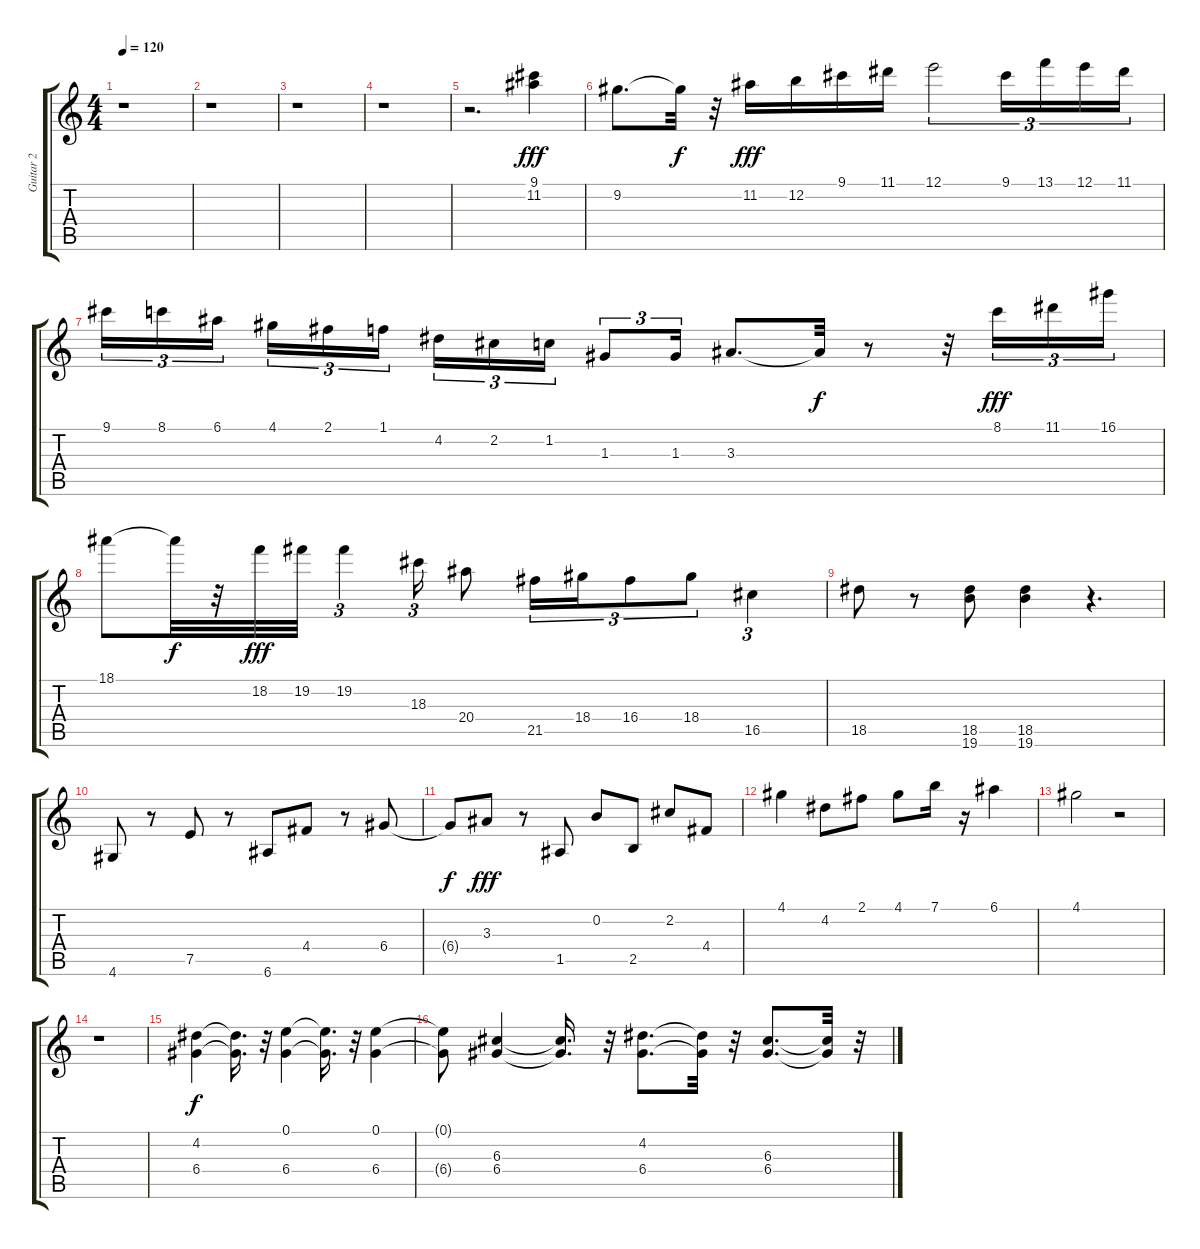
\track ("Guitar 2" "Guitar 2") {instrument distortionguitar}
\staff {score tabs}
\tuning (E4 B3 G3 D3 A2 E2) {hide}
\ts (4 4)
\tempo 120
\clef g2
\ks c
r.1{dy f} |
r.1 |
r.1 |
r.1 |
r.2{d} (9.1 11.2).4{dy fff} |
9.2.8{d} 9.2{t}.32{dy f} r.32 11.2.16{dy fff} 12.2.16 9.1.16 11.1.16 12.1.2{tu (3 2)} 9.1.16{tu (3 2)} 13.1.16{tu (3 2)} 12.1.16{tu (3 2)} 11.1.16{tu (3 2)} |
9.1.16{tu (3 2)} 8.1.16{tu (3 2)} 6.1.16{tu (3 2) beam splitsecondary} 4.1.16{tu (3 2)} 2.1.16{tu (3 2)} 1.1.16{tu (3 2)} 4.2.16{tu (3 2)} 2.2.16{tu (3 2)} 1.2.16{tu (3 2)} 1.3.8{tu (3 2)} 1.3.16{tu (3 2)} 3.3.8{d} 3.3{t}.32{dy f} r.8 r.32 8.1.16{tu (3 2) dy fff} 11.1.16{tu (3 2)} 16.1.16{tu (3 2)} |
18.1.8 18.1{t}.32{dy f} r.32 18.2.32{dy fff} 19.2.32 19.2.4{tu (3 2)} 18.3.16{tu (3 2)} 20.4.8 21.5.16{tu (3 2)} 18.4.16{tu (3 2)} 16.4.8{tu (3 2)} 18.4.8{tu (3 2)} 16.5.4{tu (3 2)} |
18.5.8 r.8 (18.5 19.6).8 (18.5 19.6).4 r.4{d} |
4.6.8 r.8 7.5.8 r.8 6.6.8 4.4.8 r.8 6.4.8 |
6.4{t}.8{dy f} 3.3.8{dy fff} r.8 1.5.8 0.2.8 2.5.8 2.2.8 4.4.8 |
4.1.4 4.2.8 2.1.8 4.1.8 7.1.16 r.16 6.1.4 |
4.1.2 r.2 |
r.1 |
(4.2 6.4).4{dy f volume 13} (4.2{t} 6.4{t}).16{d} r.32 (0.1 6.4).4 (0.1{t} 6.4{t}).16{d} r.32 (0.1 6.4).4 |
(0.1{t} 6.4{t}).8 (6.3 6.4).4 (6.3{t} 6.4{t}).16{d} r.32 (4.2 6.4).8{d} (4.2{t} 6.4{t}).32 r.32 (6.3 6.4).8{d} (6.3{t} 6.4{t}).32 r.32
